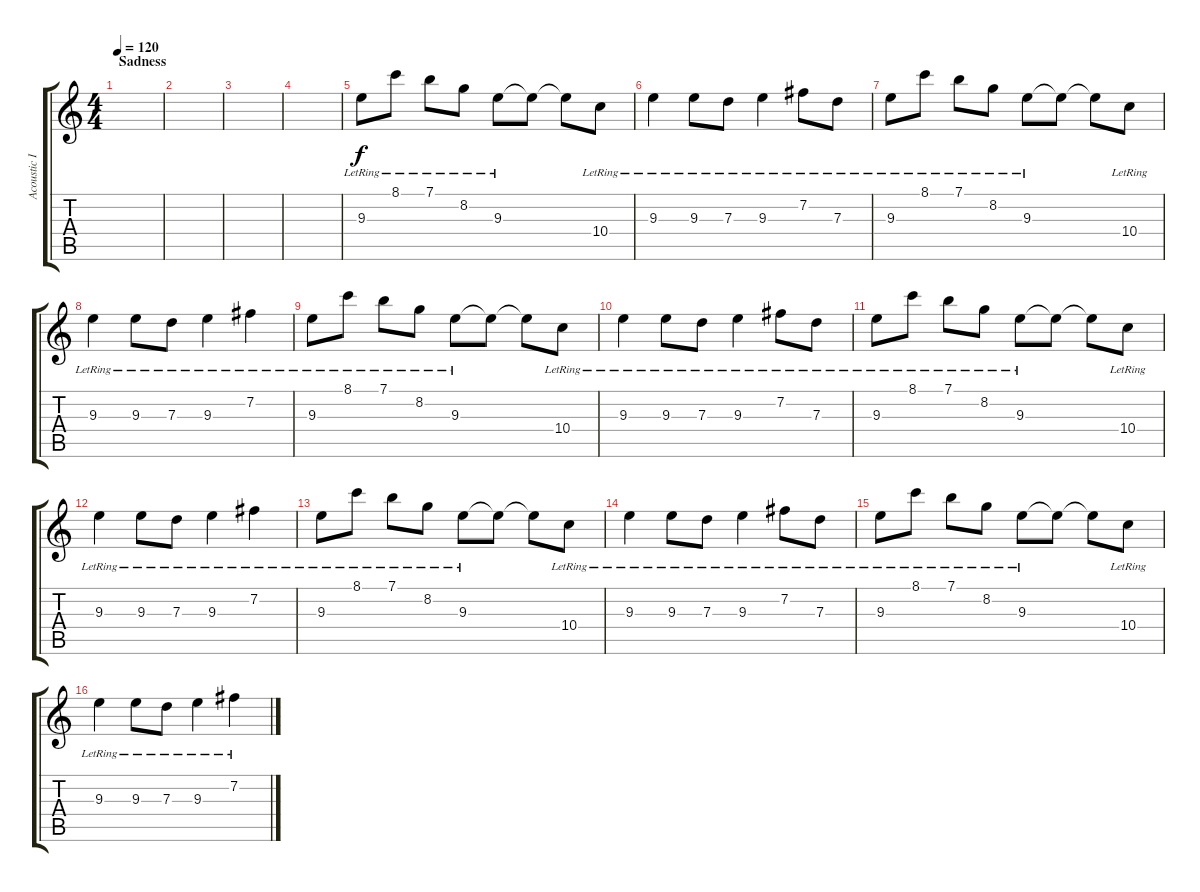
\track ("Acoustic I" "Acoustic I") {instrument acousticguitarnylon}
\staff {score tabs}
\tuning (E4 B3 G3 D3 A2 E2) {hide}
\ts (4 4)
\section ("" "Sadness")
\tempo 120
\clef g2
\ks c
|
|
|
|
9.3{lr}.8 8.1{lr}.8 7.1{lr}.8 8.2{lr}.8 9.3{lr}.8 9.3{t}.8 9.3{t}.8 10.4{lr}.8 |
9.3{lr}.4 9.3{lr}.8 7.3{lr}.8 9.3{lr}.4 7.2{lr}.8 7.3{lr}.8 |
9.3{lr}.8 8.1{lr}.8 7.1{lr}.8 8.2{lr}.8 9.3{lr}.8 9.3{t}.8 9.3{t}.8 10.4{lr}.8 |
9.3{lr}.4 9.3{lr}.8 7.3{lr}.8 9.3{lr}.4 7.2{lr}.4 |
9.3{lr}.8 8.1{lr}.8 7.1{lr}.8 8.2{lr}.8 9.3{lr}.8 9.3{t}.8 9.3{t}.8 10.4{lr}.8 |
9.3{lr}.4 9.3{lr}.8 7.3{lr}.8 9.3{lr}.4 7.2{lr}.8 7.3{lr}.8 |
9.3{lr}.8 8.1{lr}.8 7.1{lr}.8 8.2{lr}.8 9.3{lr}.8 9.3{t}.8 9.3{t}.8 10.4{lr}.8 |
9.3{lr}.4 9.3{lr}.8 7.3{lr}.8 9.3{lr}.4 7.2{lr}.4 |
9.3{lr}.8 8.1{lr}.8 7.1{lr}.8 8.2{lr}.8 9.3{lr}.8 9.3{t}.8 9.3{t}.8 10.4{lr}.8 |
9.3{lr}.4 9.3{lr}.8 7.3{lr}.8 9.3{lr}.4 7.2{lr}.8 7.3{lr}.8 |
9.3{lr}.8 8.1{lr}.8 7.1{lr}.8 8.2{lr}.8 9.3{lr}.8 9.3{t}.8 9.3{t}.8 10.4{lr}.8 |
9.3{lr}.4 9.3{lr}.8 7.3{lr}.8 9.3{lr}.4 7.2{lr}.4
